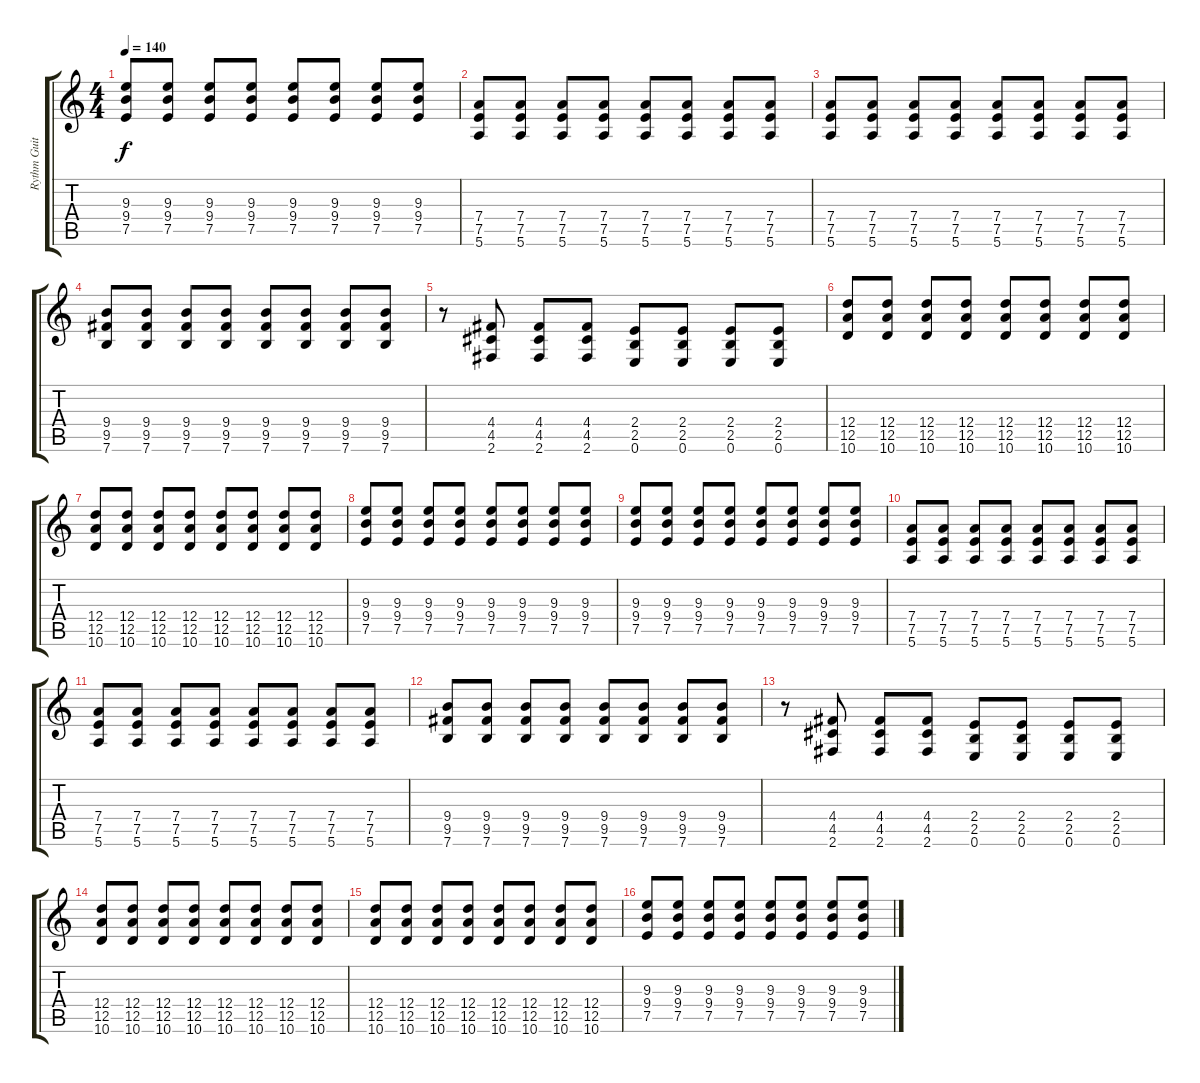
\track ("Rythm Guitar" "Rythm Guit") {instrument overdrivenguitar}
\staff {score tabs}
\tuning (E4 B3 G3 D3 A2 E2) {hide}
\ts (4 4)
\tempo 140
\clef g2
\ks c
(9.3 9.4 7.5).8{dy f} (9.3 9.4 7.5).8 (9.3 9.4 7.5).8 (9.3 9.4 7.5).8 (9.3 9.4 7.5).8 (9.3 9.4 7.5).8 (9.3 9.4 7.5).8 (9.3 9.4 7.5).8 |
(7.4 7.5 5.6).8 (7.4 7.5 5.6).8 (7.4 7.5 5.6).8 (7.4 7.5 5.6).8 (7.4 7.5 5.6).8 (7.4 7.5 5.6).8 (7.4 7.5 5.6).8 (7.4 7.5 5.6).8 |
(7.4 7.5 5.6).8 (7.4 7.5 5.6).8 (7.4 7.5 5.6).8 (7.4 7.5 5.6).8 (7.4 7.5 5.6).8 (7.4 7.5 5.6).8 (7.4 7.5 5.6).8 (7.4 7.5 5.6).8 |
(9.4 9.5 7.6).8 (9.4 9.5 7.6).8 (9.4 9.5 7.6).8 (9.4 9.5 7.6).8 (9.4 9.5 7.6).8 (9.4 9.5 7.6).8 (9.4 9.5 7.6).8 (9.4 9.5 7.6).8 |
r.8 (4.4 4.5 2.6).8 (4.4 4.5 2.6).8 (4.4 4.5 2.6).8 (2.4 2.5 0.6).8 (2.4 2.5 0.6).8 (2.4 2.5 0.6).8 (2.4 2.5 0.6).8 |
(12.4 12.5 10.6).8 (12.4 12.5 10.6).8 (12.4 12.5 10.6).8 (12.4 12.5 10.6).8 (12.4 12.5 10.6).8 (12.4 12.5 10.6).8 (12.4 12.5 10.6).8 (12.4 12.5 10.6).8 |
(12.4 12.5 10.6).8 (12.4 12.5 10.6).8 (12.4 12.5 10.6).8 (12.4 12.5 10.6).8 (12.4 12.5 10.6).8 (12.4 12.5 10.6).8 (12.4 12.5 10.6).8 (12.4 12.5 10.6).8 |
(9.3 9.4 7.5).8 (9.3 9.4 7.5).8 (9.3 9.4 7.5).8 (9.3 9.4 7.5).8 (9.3 9.4 7.5).8 (9.3 9.4 7.5).8 (9.3 9.4 7.5).8 (9.3 9.4 7.5).8 |
(9.3 9.4 7.5).8 (9.3 9.4 7.5).8 (9.3 9.4 7.5).8 (9.3 9.4 7.5).8 (9.3 9.4 7.5).8 (9.3 9.4 7.5).8 (9.3 9.4 7.5).8 (9.3 9.4 7.5).8 |
(7.4 7.5 5.6).8 (7.4 7.5 5.6).8 (7.4 7.5 5.6).8 (7.4 7.5 5.6).8 (7.4 7.5 5.6).8 (7.4 7.5 5.6).8 (7.4 7.5 5.6).8 (7.4 7.5 5.6).8 |
(7.4 7.5 5.6).8 (7.4 7.5 5.6).8 (7.4 7.5 5.6).8 (7.4 7.5 5.6).8 (7.4 7.5 5.6).8 (7.4 7.5 5.6).8 (7.4 7.5 5.6).8 (7.4 7.5 5.6).8 |
(9.4 9.5 7.6).8 (9.4 9.5 7.6).8 (9.4 9.5 7.6).8 (9.4 9.5 7.6).8 (9.4 9.5 7.6).8 (9.4 9.5 7.6).8 (9.4 9.5 7.6).8 (9.4 9.5 7.6).8 |
r.8 (4.4 4.5 2.6).8 (4.4 4.5 2.6).8 (4.4 4.5 2.6).8 (2.4 2.5 0.6).8 (2.4 2.5 0.6).8 (2.4 2.5 0.6).8 (2.4 2.5 0.6).8 |
(12.4 12.5 10.6).8 (12.4 12.5 10.6).8 (12.4 12.5 10.6).8 (12.4 12.5 10.6).8 (12.4 12.5 10.6).8 (12.4 12.5 10.6).8 (12.4 12.5 10.6).8 (12.4 12.5 10.6).8 |
(12.4 12.5 10.6).8 (12.4 12.5 10.6).8 (12.4 12.5 10.6).8 (12.4 12.5 10.6).8 (12.4 12.5 10.6).8 (12.4 12.5 10.6).8 (12.4 12.5 10.6).8 (12.4 12.5 10.6).8 |
(9.3 9.4 7.5).8 (9.3 9.4 7.5).8 (9.3 9.4 7.5).8 (9.3 9.4 7.5).8 (9.3 9.4 7.5).8 (9.3 9.4 7.5).8 (9.3 9.4 7.5).8 (9.3 9.4 7.5).8
